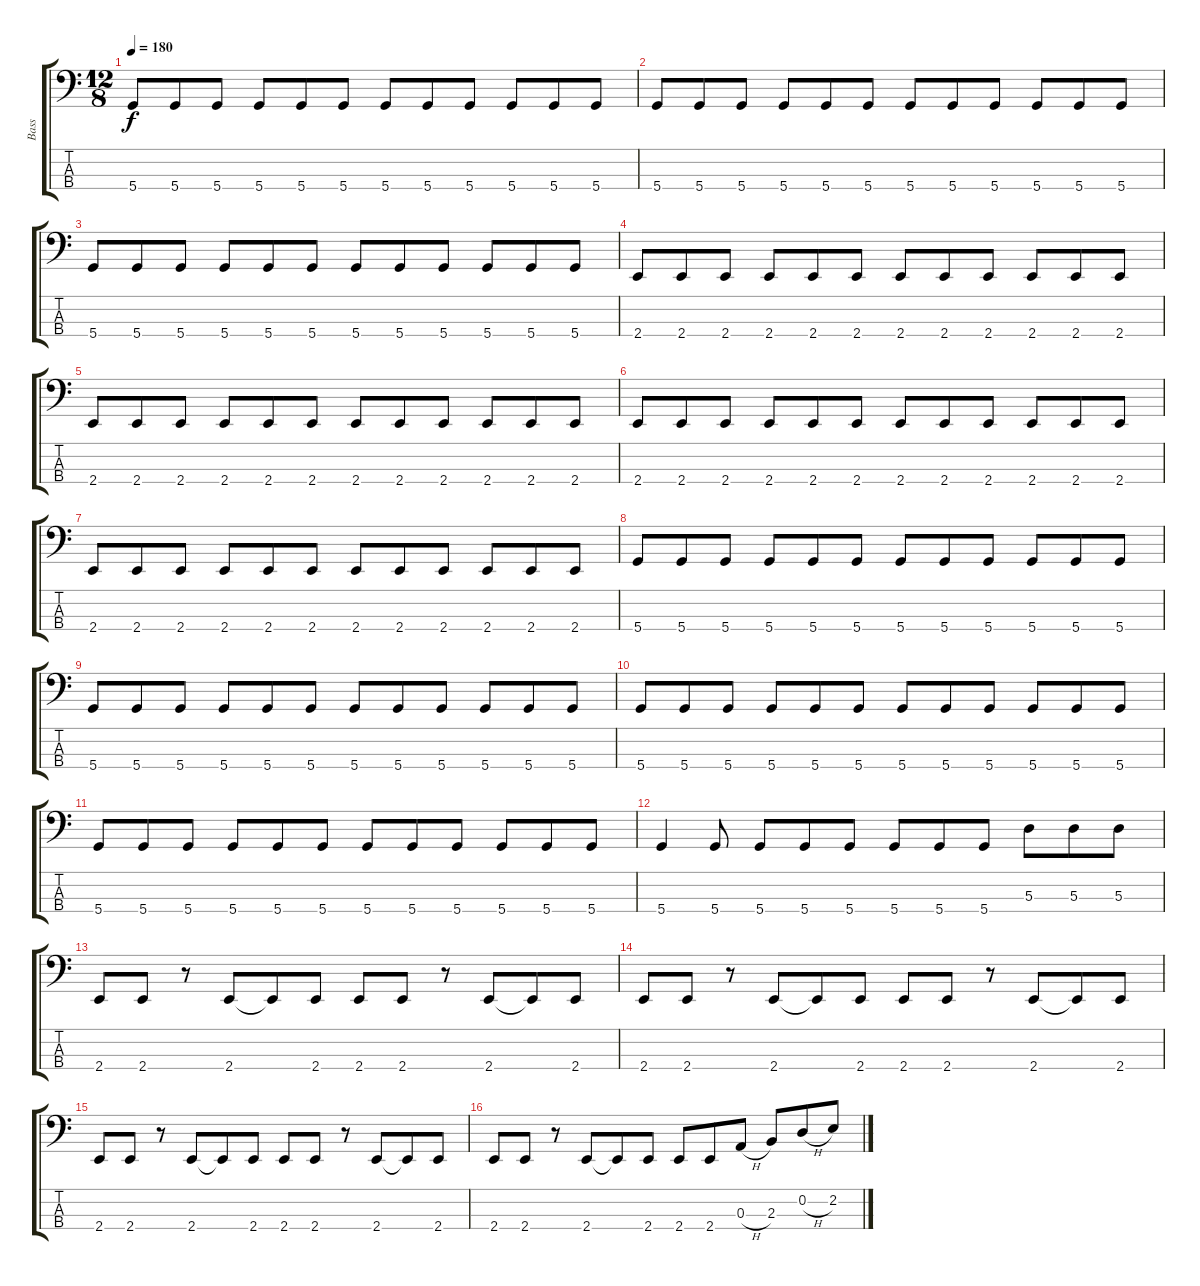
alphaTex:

\track ("Bass" "Bass") {instrument slapbass2}
\staff {score tabs}
\tuning (G2 D2 A1 D1) {hide}
\ts (12 8)
\tempo 180
\clef f4
\ks c
5.4.8{dy f} 5.4.8 5.4.8 5.4.8 5.4.8 5.4.8 5.4.8 5.4.8 5.4.8 5.4.8 5.4.8 5.4.8 |
5.4.8 5.4.8 5.4.8 5.4.8 5.4.8 5.4.8 5.4.8 5.4.8 5.4.8 5.4.8 5.4.8 5.4.8 |
5.4.8 5.4.8 5.4.8 5.4.8 5.4.8 5.4.8 5.4.8 5.4.8 5.4.8 5.4.8 5.4.8 5.4.8 |
2.4.8 2.4.8 2.4.8 2.4.8 2.4.8 2.4.8 2.4.8 2.4.8 2.4.8 2.4.8 2.4.8 2.4.8 |
2.4.8 2.4.8 2.4.8 2.4.8 2.4.8 2.4.8 2.4.8 2.4.8 2.4.8 2.4.8 2.4.8 2.4.8 |
2.4.8 2.4.8 2.4.8 2.4.8 2.4.8 2.4.8 2.4.8 2.4.8 2.4.8 2.4.8 2.4.8 2.4.8 |
2.4.8 2.4.8 2.4.8 2.4.8 2.4.8 2.4.8 2.4.8 2.4.8 2.4.8 2.4.8 2.4.8 2.4.8 |
5.4.8 5.4.8 5.4.8 5.4.8 5.4.8 5.4.8 5.4.8 5.4.8 5.4.8 5.4.8 5.4.8 5.4.8 |
5.4.8 5.4.8 5.4.8 5.4.8 5.4.8 5.4.8 5.4.8 5.4.8 5.4.8 5.4.8 5.4.8 5.4.8 |
5.4.8 5.4.8 5.4.8 5.4.8 5.4.8 5.4.8 5.4.8 5.4.8 5.4.8 5.4.8 5.4.8 5.4.8 |
5.4.8 5.4.8 5.4.8 5.4.8 5.4.8 5.4.8 5.4.8 5.4.8 5.4.8 5.4.8 5.4.8 5.4.8 |
5.4.4 5.4.8 5.4.8 5.4.8 5.4.8 5.4.8 5.4.8 5.4.8 5.3.8 5.3.8 5.3.8 |
2.4.8 2.4.8 r.8 2.4.8 2.4{t}.8 2.4.8 2.4.8 2.4.8 r.8 2.4.8 2.4{t}.8 2.4.8 |
2.4.8 2.4.8 r.8 2.4.8 2.4{t}.8 2.4.8 2.4.8 2.4.8 r.8 2.4.8 2.4{t}.8 2.4.8 |
2.4.8 2.4.8 r.8 2.4.8 2.4{t}.8 2.4.8 2.4.8 2.4.8 r.8 2.4.8 2.4{t}.8 2.4.8 |
2.4.8 2.4.8 r.8 2.4.8 2.4{t}.8 2.4.8 2.4.8 2.4.8 0.3{h}.8 2.3.8 0.2{h}.8 2.2.8
